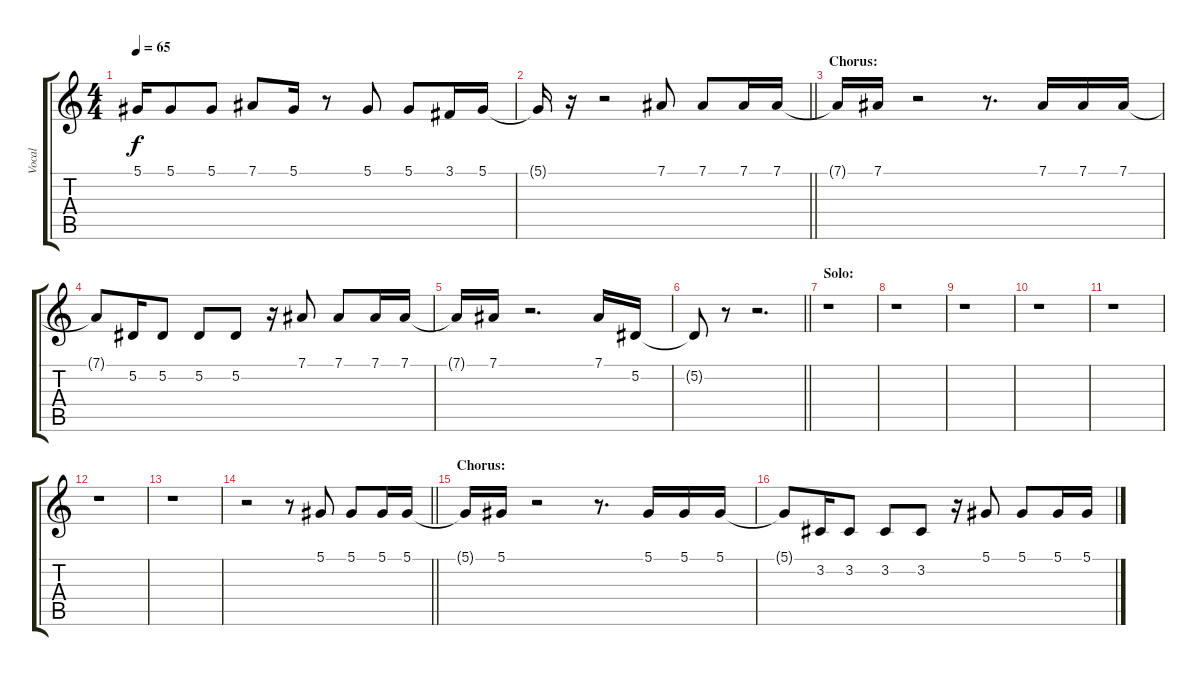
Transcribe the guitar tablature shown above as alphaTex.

\track ("Vocal" "Vocal") {instrument oboe}
\staff {score tabs}
\tuning (Eb4 Bb3 Gb3 Db3 Ab2 Eb2) {hide}
\ts (4 4)
\tempo 65
\clef g2
\ks c
5.1.16{dy f} 5.1.8 5.1.8 7.1.8 5.1.16 r.8 5.1.8 5.1.8 3.1.16 5.1.16 |
\barLineRight lightlight
5.1{t}.16 r.16 r.2 7.1.8 7.1.8 7.1.16 7.1.16 |
\section ("" "Chorus:")
7.1{t}.16 7.1.16 r.2 r.8{d} 7.1.16 7.1.16 7.1.16 |
7.1{t}.8 5.2.16 5.2.8 5.2.8 5.2.8 r.16 7.1.8 7.1.8 7.1.16 7.1.16 |
7.1{t}.16 7.1.16 r.2{d} 7.1.16 5.2.16 |
\barLineRight lightlight
5.2{t}.8 r.8 r.2{d} |
\section ("" "Solo:")
r.1 |
r.1 |
r.1 |
r.1 |
r.1 |
r.1 |
r.1 |
\barLineRight lightlight
r.2 r.8 5.1.8 5.1.8 5.1.16 5.1.16 |
\section ("" "Chorus:")
5.1{t}.16 5.1.16 r.2 r.8{d} 5.1.16 5.1.16 5.1.16 |
5.1{t}.8 3.2.16 3.2.8 3.2.8 3.2.8 r.16 5.1.8 5.1.8 5.1.16 5.1.16
